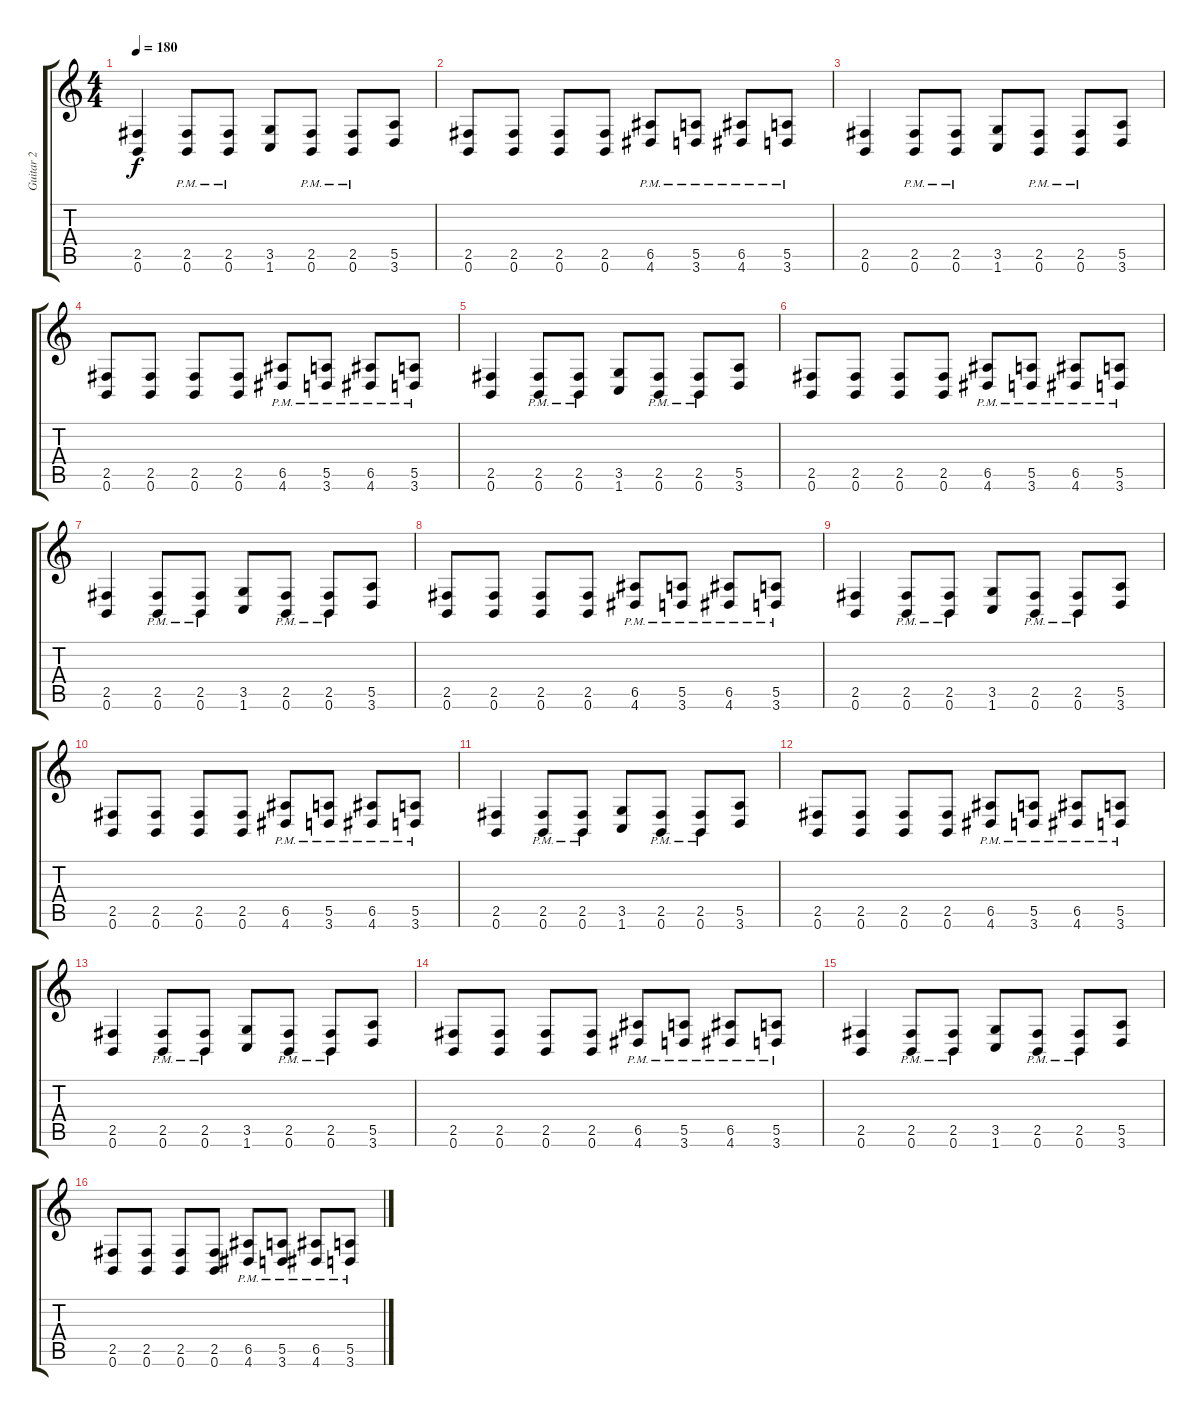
\track ("Guitar 2" "Guitar 2") {instrument distortionguitar}
\staff {score tabs}
\tuning (B3 Gb3 D3 A2 E2 B1) {hide}
\ts (4 4)
\tempo 180
\clef g2
\ks c
(2.5 0.6).4{dy f} (2.5{pm} 0.6{pm}).8 (2.5{pm} 0.6{pm}).8 (3.5 1.6).8 (2.5{pm} 0.6{pm}).8 (2.5{pm} 0.6{pm}).8 (5.5 3.6).8 |
(2.5 0.6).8 (2.5 0.6).8 (2.5 0.6).8 (2.5 0.6).8 (6.5{pm} 4.6{pm}).8 (5.5{pm} 3.6{pm}).8 (6.5{pm} 4.6{pm}).8 (5.5{pm} 3.6{pm}).8 |
(2.5 0.6).4 (2.5{pm} 0.6{pm}).8 (2.5{pm} 0.6{pm}).8 (3.5 1.6).8 (2.5{pm} 0.6{pm}).8 (2.5{pm} 0.6{pm}).8 (5.5 3.6).8 |
(2.5 0.6).8 (2.5 0.6).8 (2.5 0.6).8 (2.5 0.6).8 (6.5{pm} 4.6{pm}).8 (5.5{pm} 3.6{pm}).8 (6.5{pm} 4.6{pm}).8 (5.5{pm} 3.6{pm}).8 |
(2.5 0.6).4 (2.5{pm} 0.6{pm}).8 (2.5{pm} 0.6{pm}).8 (3.5 1.6).8 (2.5{pm} 0.6{pm}).8 (2.5{pm} 0.6{pm}).8 (5.5 3.6).8 |
(2.5 0.6).8 (2.5 0.6).8 (2.5 0.6).8 (2.5 0.6).8 (6.5{pm} 4.6{pm}).8 (5.5{pm} 3.6{pm}).8 (6.5{pm} 4.6{pm}).8 (5.5{pm} 3.6{pm}).8 |
(2.5 0.6).4 (2.5{pm} 0.6{pm}).8 (2.5{pm} 0.6{pm}).8 (3.5 1.6).8 (2.5{pm} 0.6{pm}).8 (2.5{pm} 0.6{pm}).8 (5.5 3.6).8 |
(2.5 0.6).8 (2.5 0.6).8 (2.5 0.6).8 (2.5 0.6).8 (6.5{pm} 4.6{pm}).8 (5.5{pm} 3.6{pm}).8 (6.5{pm} 4.6{pm}).8 (5.5{pm} 3.6{pm}).8 |
(2.5 0.6).4 (2.5{pm} 0.6{pm}).8 (2.5{pm} 0.6{pm}).8 (3.5 1.6).8 (2.5{pm} 0.6{pm}).8 (2.5{pm} 0.6{pm}).8 (5.5 3.6).8 |
(2.5 0.6).8 (2.5 0.6).8 (2.5 0.6).8 (2.5 0.6).8 (6.5{pm} 4.6{pm}).8 (5.5{pm} 3.6{pm}).8 (6.5{pm} 4.6{pm}).8 (5.5{pm} 3.6{pm}).8 |
(2.5 0.6).4 (2.5{pm} 0.6{pm}).8 (2.5{pm} 0.6{pm}).8 (3.5 1.6).8 (2.5{pm} 0.6{pm}).8 (2.5{pm} 0.6{pm}).8 (5.5 3.6).8 |
(2.5 0.6).8 (2.5 0.6).8 (2.5 0.6).8 (2.5 0.6).8 (6.5{pm} 4.6{pm}).8 (5.5{pm} 3.6{pm}).8 (6.5{pm} 4.6{pm}).8 (5.5{pm} 3.6{pm}).8 |
(2.5 0.6).4 (2.5{pm} 0.6{pm}).8 (2.5{pm} 0.6{pm}).8 (3.5 1.6).8 (2.5{pm} 0.6{pm}).8 (2.5{pm} 0.6{pm}).8 (5.5 3.6).8 |
(2.5 0.6).8 (2.5 0.6).8 (2.5 0.6).8 (2.5 0.6).8 (6.5{pm} 4.6{pm}).8 (5.5{pm} 3.6{pm}).8 (6.5{pm} 4.6{pm}).8 (5.5{pm} 3.6{pm}).8 |
(2.5 0.6).4 (2.5{pm} 0.6{pm}).8 (2.5{pm} 0.6{pm}).8 (3.5 1.6).8 (2.5{pm} 0.6{pm}).8 (2.5{pm} 0.6{pm}).8 (5.5 3.6).8 |
(2.5 0.6).8 (2.5 0.6).8 (2.5 0.6).8 (2.5 0.6).8 (6.5{pm} 4.6{pm}).8 (5.5{pm} 3.6{pm}).8 (6.5{pm} 4.6{pm}).8 (5.5{pm} 3.6{pm}).8
